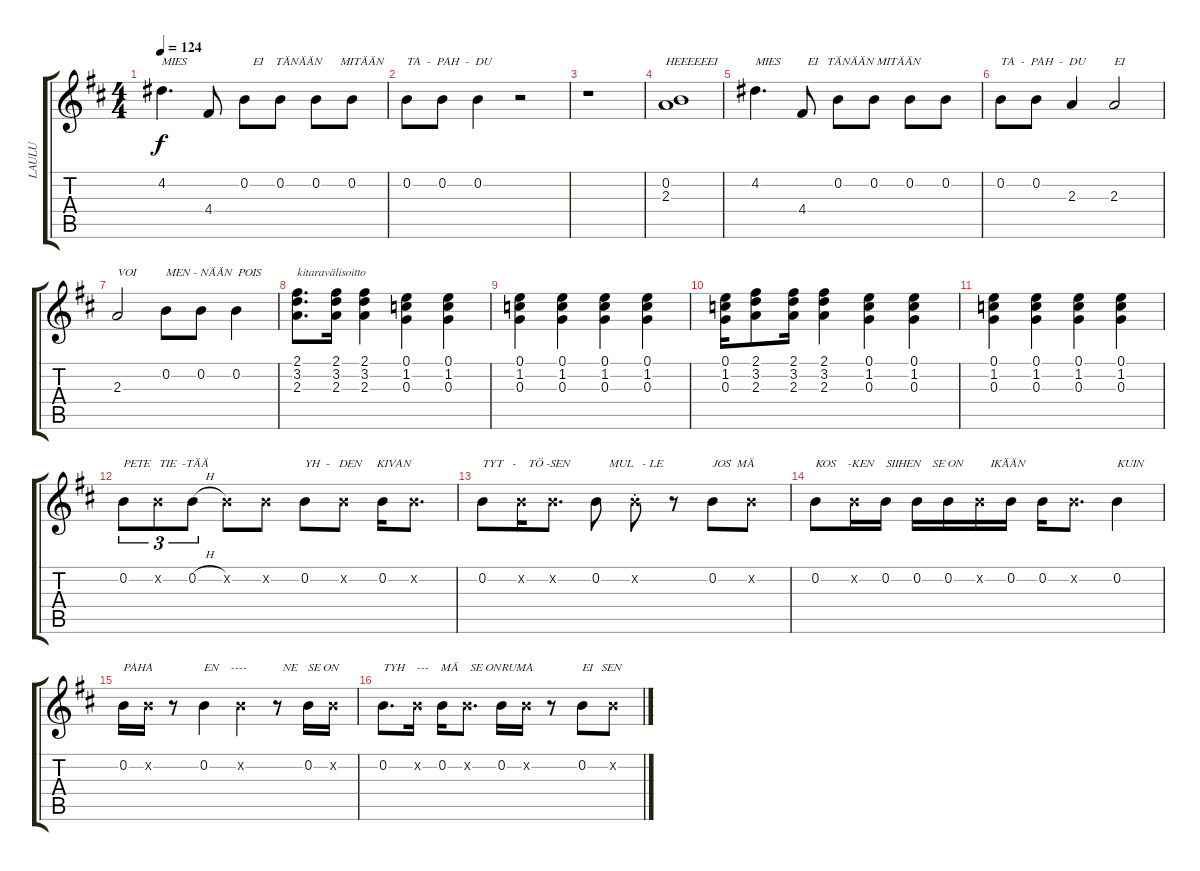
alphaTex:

\track ("LAULU" "LAULU") {instrument acousticguitarsteel}
\staff {score tabs}
\tuning (E4 B3 G3 D3 A2 E2) {hide}
\ts (4 4)
\tempo 124
\clef g2
\ks d
4.2.4{d txt "MIES                      EI    TÄNÄÄN      MITÄÄN" dy f} 4.4.8 0.2.8 0.2.8 0.2.8 0.2.8 |
0.2.8{txt "TA  -  PAH  -  DU"} 0.2.8 0.2.4 r.2 |
r.1 |
(0.2 2.3).1{txt "HEEEEEEI"} |
4.2.4{d txt "MIES         EI   TÄNÄÄN MITÄÄN"} 4.4.8 0.2.8 0.2.8 0.2.8 0.2.8 |
0.2.8{txt "TA  -  PAH  -  DU"} 0.2.8 2.3.4 2.3.2{txt "EI"} |
2.3.2{txt "VOI"} 0.2.8{txt "MEN - NÄÄN  POIS"} 0.2.8 0.2.4 |
(2.1 3.2 2.3).8{d txt "kitaravälisoitto"} (2.1 3.2 2.3).16 (2.1 3.2 2.3).4 (0.1 1.2 0.3).4 (0.1 1.2 0.3).4 |
(0.1 1.2 0.3).4 (0.1 1.2 0.3).4 (0.1 1.2 0.3).4 (0.1 1.2 0.3).4 |
(0.1 1.2 0.3).16 (2.1 3.2 2.3).8 (2.1 3.2 2.3).16 (2.1 3.2 2.3).4 (0.1 1.2 0.3).4 (0.1 1.2 0.3).4 |
(0.1 1.2 0.3).4 (0.1 1.2 0.3).4 (0.1 1.2 0.3).4 (0.1 1.2 0.3).4 |
0.2.8{tu (3 2) txt "PETE   TIE  -TÄÄ"} 0.2{x}.8{tu (3 2)} 0.2{h}.8{tu (3 2)} 0.2{x}.8 0.2{x}.8 0.2.8{txt "YH  -   DEN     KIVAN"} 0.2{x}.8 0.2.16 0.2{x}.8{d} |
0.2.8{txt "TYT   -    TÖ -SEN             MUL   - LE"} 0.2{x}.16 0.2{x}.8{d} 0.2.8 0.2{st x}.8 r.8 0.2.8{txt "JOS  MÄ"} 0.2{x}.8 |
0.2.8{txt "KOS    -KEN    SIIHEN    SE ON         IKÄÄN    "} 0.2{x}.16 0.2.16 0.2.16 0.2.16 0.2{x}.16 0.2.16 0.2.16 0.2{x}.8{d} 0.2.4{txt "KUIN"} |
0.2.16{txt "PAHA"} 0.2{x}.16 r.8 0.2.4{txt "EN    ----            NE"} 0.2{x}.4 r.8 0.2.16{txt "SE ON"} 0.2{x}.16 |
0.2.8{d txt "TYH    ---    MÄ    SE ON"} 0.2{x}.16 0.2.16 0.2{x}.8{d} 0.2.16{txt "RUMA"} 0.2{x}.16 r.8 0.2.8{txt "EI   SEN"} 0.2{x}.8
